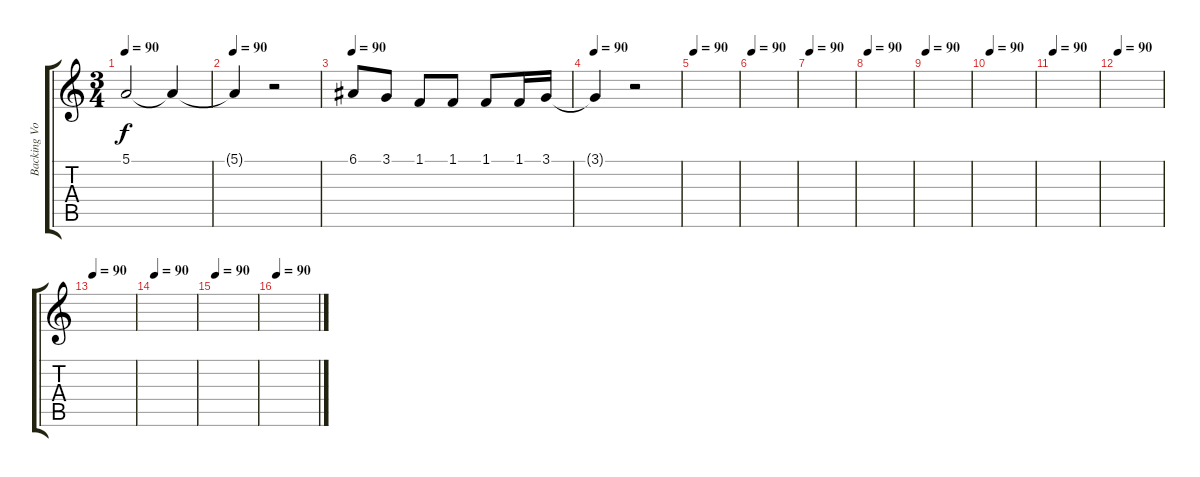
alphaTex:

\track ("Backing Vocals - John Frusciante" "Backing Vo") {instrument oboe}
\staff {score tabs}
\tuning (E4 B3 G3 D3 A2 E2) {hide}
\ts (3 4)
\tempo 90
\clef g2
\ks c
5.1.2{dy f} 5.1{t}.4 |
\tempo 90
5.1{t}.4 r.2 |
\tempo 90
6.1.8 3.1.8 1.1.8 1.1.8 1.1.8 1.1.16 3.1.16 |
\tempo 90
3.1{t}.4 r.2 |
\tempo 90
|
\tempo 90
|
\tempo 90
|
\tempo 90
|
\tempo 90
|
\tempo 90
|
\tempo 90
|
\tempo 90
|
\tempo 90
|
\tempo 90
|
\tempo 90
|
\tempo 90
